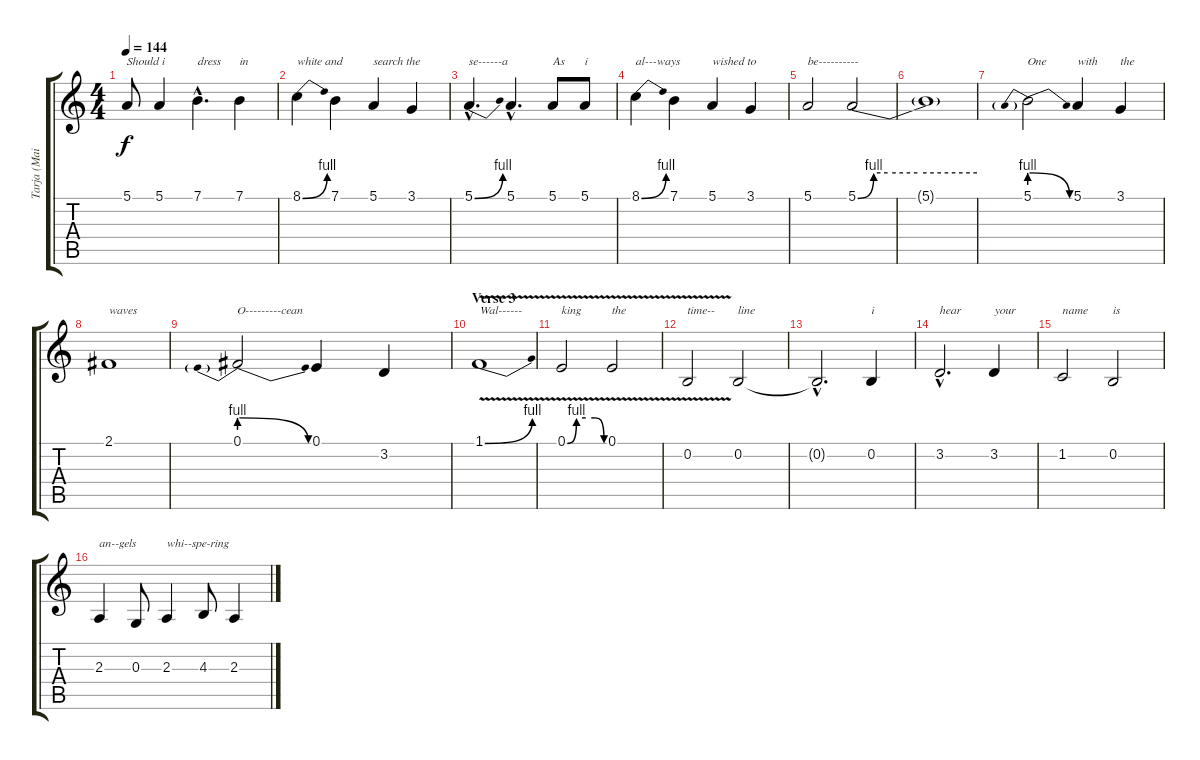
\track ("Tarja (Main Vocals)" "Tarja (Mai") {instrument lead6voice}
\staff {score tabs}
\tuning (E4 B3 G3 D3 A2 E2) {hide}
\ts (4 4)
\tempo 144
\clef g2
\ks c
5.1.8{txt "Should i" dy f} 5.1.4 7.1{hac}.4{d txt "dress"} 7.1.4{txt "in"} |
8.1{be (bend 0 0 60 4)}.4{txt "white and"} 7.1.4 5.1.4{txt "search the"} 3.1.4 |
5.1{be (bend 0 0 60 4) hac}.4{d txt "se------a"} 5.1{hac}.4{d} 5.1.8{txt "As "} 5.1.8{txt "i"} |
8.1{be (bend 0 0 60 4)}.4{txt "al---ways"} 7.1.4 5.1.4{txt "wished to"} 3.1.4 |
5.1.2{txt "be----------"} 5.1{be (custom 0 0 8 4 15 4 30 4 60 4)}.2 |
5.1{t}.1 |
5.1{be (prebendrelease 0 4 60 0)}.2{txt "One"} 5.1.4{txt "with"} 3.1.4{txt "the"} |
2.1.1{txt "waves"} |
0.1{be (prebendrelease 0 4 60 0)}.2{txt "O---------cean"} 0.1.4 3.2.4 |
\section ("" "Verse 3")
1.1{be (bend 0 0 60 4) v}.1{txt "Wal------"} |
0.1{be (custom 0 0 15 4 30 4 45 4 60 0) v}.2{txt "king"} 0.1{v}.2{txt "the"} |
0.2{v}.2{txt "time--"} 0.2.2{txt "line"} |
0.2{hac t}.2{d} 0.2.4{txt "i"} |
3.2{hac}.2{d txt "hear"} 3.2.4{txt "your"} |
1.2.2{txt "name"} 0.2.2{txt "is"} |
2.3.4{txt "an--gels"} 0.3.8 2.3.4{txt "whi--spe-ring"} 4.3.8 2.3.4
